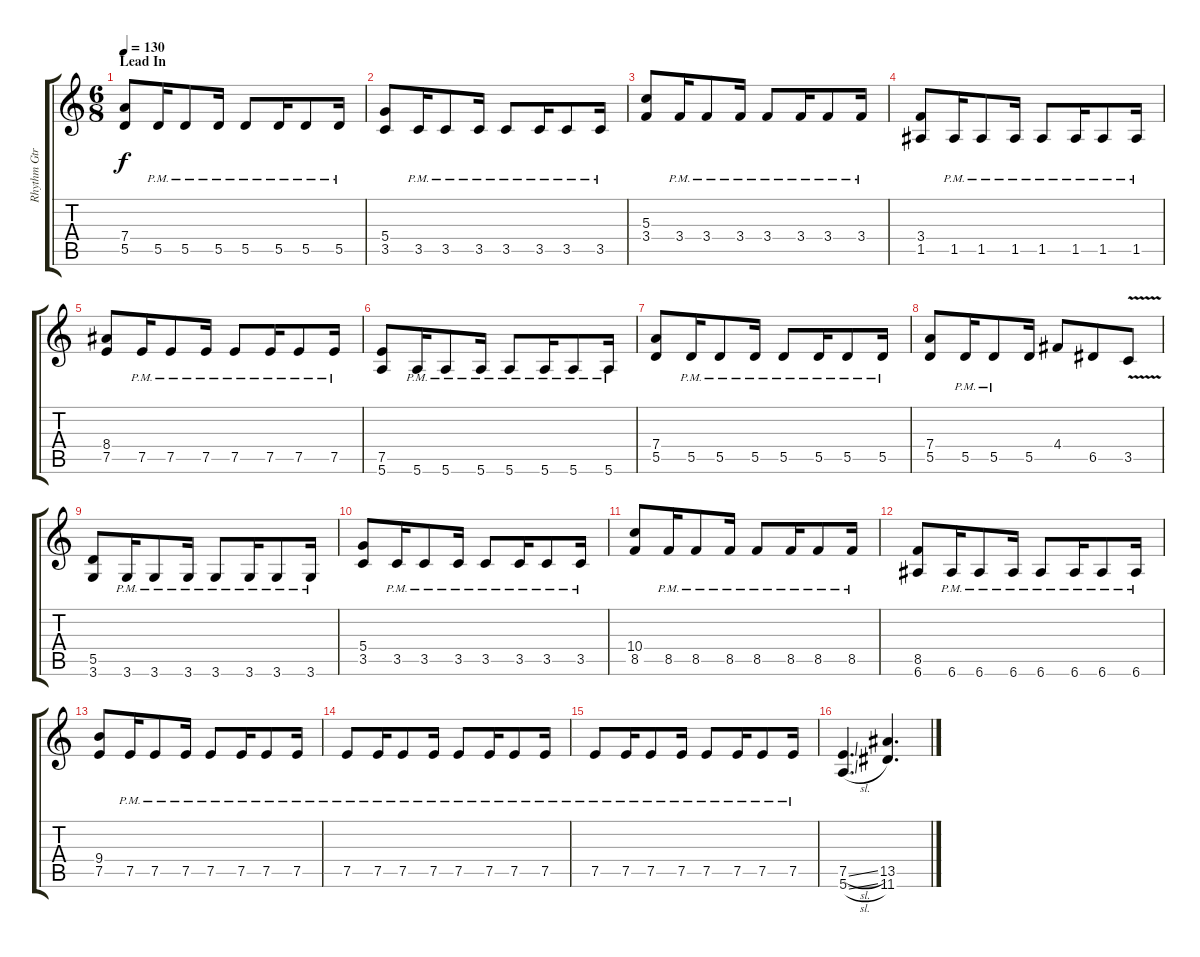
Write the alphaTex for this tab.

\track ("Rhythm Gtr. 1" "Rhythm Gtr") {instrument overdrivenguitar}
\staff {score tabs}
\tuning (E4 B3 G3 D3 A2 E2) {hide}
\ts (6 8)
\section ("" "Lead In")
\tempo 130
\clef g2
\ks c
(7.4 5.5).8{dy f} 5.5{pm}.16 5.5{pm}.8 5.5{pm}.16 5.5{pm}.8 5.5{pm}.16 5.5{pm}.8 5.5{pm}.16 |
(5.4 3.5).8 3.5{pm}.16 3.5{pm}.8 3.5{pm}.16 3.5{pm}.8 3.5{pm}.16 3.5{pm}.8 3.5{pm}.16 |
(5.3 3.4).8 3.4{pm}.16 3.4{pm}.8 3.4{pm}.16 3.4{pm}.8 3.4{pm}.16 3.4{pm}.8 3.4{pm}.16 |
(3.4 1.5).8 1.5{pm}.16 1.5{pm}.8 1.5{pm}.16 1.5{pm}.8 1.5{pm}.16 1.5{pm}.8 1.5{pm}.16 |
(8.4 7.5).8 7.5{pm}.16 7.5{pm}.8 7.5{pm}.16 7.5{pm}.8 7.5{pm}.16 7.5{pm}.8 7.5{pm}.16 |
(7.5 5.6).8 5.6{pm}.16 5.6{pm}.8 5.6{pm}.16 5.6{pm}.8 5.6{pm}.16 5.6{pm}.8 5.6{pm}.16 |
(7.4 5.5).8 5.5{pm}.16 5.5{pm}.8 5.5{pm}.16 5.5{pm}.8 5.5{pm}.16 5.5{pm}.8 5.5{pm}.16 |
(7.4 5.5).8 5.5{pm}.16 5.5{pm}.8 5.5.16 4.4.8 6.5.8 3.5{v}.8 |
(5.5 3.6).8 3.6{pm}.16 3.6{pm}.8 3.6{pm}.16 3.6{pm}.8 3.6{pm}.16 3.6{pm}.8 3.6{pm}.16 |
(5.4 3.5).8 3.5{pm}.16 3.5{pm}.8 3.5{pm}.16 3.5{pm}.8 3.5{pm}.16 3.5{pm}.8 3.5{pm}.16 |
(10.4 8.5).8 8.5{pm}.16 8.5{pm}.8 8.5{pm}.16 8.5{pm}.8 8.5{pm}.16 8.5{pm}.8 8.5{pm}.16 |
(8.5 6.6).8 6.6{pm}.16 6.6{pm}.8 6.6{pm}.16 6.6{pm}.8 6.6{pm}.16 6.6{pm}.8 6.6{pm}.16 |
(9.4 7.5).8 7.5{pm}.16 7.5{pm}.8 7.5{pm}.16 7.5{pm}.8 7.5{pm}.16 7.5{pm}.8 7.5{pm}.16 |
7.5{pm}.8 7.5{pm}.16 7.5{pm}.8 7.5{pm}.16 7.5{pm}.8 7.5{pm}.16 7.5{pm}.8 7.5{pm}.16 |
7.5{pm}.8 7.5{pm}.16 7.5{pm}.8 7.5{pm}.16 7.5{pm}.8 7.5{pm}.16 7.5{pm}.8 7.5{pm}.16 |
(7.5{sl} 5.6{sl}).4{d} (13.5 11.6).4{d}
